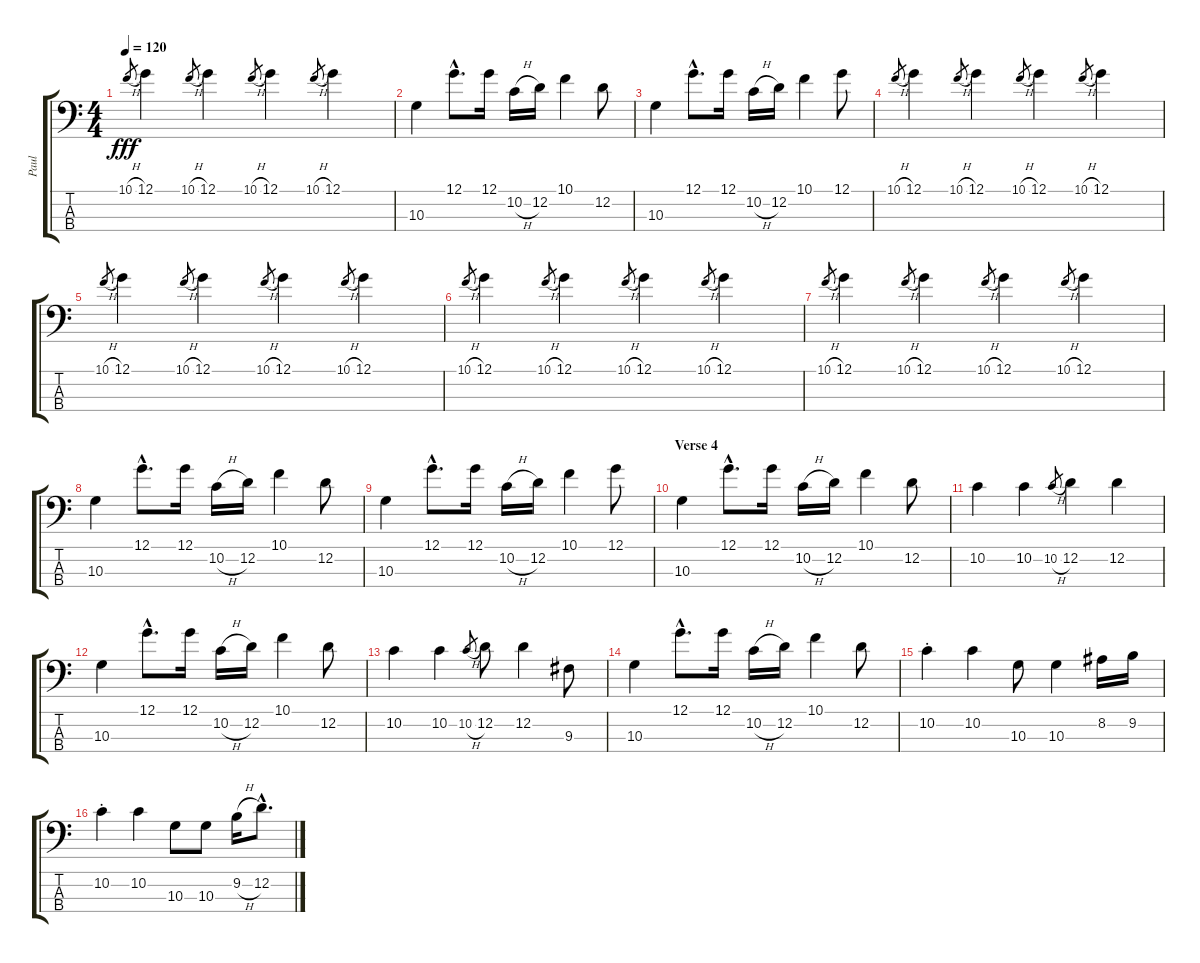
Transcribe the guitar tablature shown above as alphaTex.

\track ("Paul" "Paul") {instrument acousticbass}
\staff {score tabs}
\tuning (G2 D2 A1 E1) {hide}
\ts (4 4)
\tempo 120
\clef f4
\ks c
10.1{h}.8{gr dy fff} 12.1.4 10.1{h}.8{gr} 12.1.4 10.1{h}.8{gr} 12.1.4 10.1{h}.8{gr} 12.1.4 |
10.3.4 12.1{hac}.8{d} 12.1.16 10.2{h}.16 12.2.16 10.1.4 12.2.8 |
10.3.4 12.1{hac}.8{d} 12.1.16 10.2{h}.16 12.2.16 10.1.4 12.1.8 |
10.1{h}.8{gr} 12.1.4 10.1{h}.8{gr} 12.1.4 10.1{h}.8{gr} 12.1.4 10.1{h}.8{gr} 12.1.4 |
10.1{h}.8{gr} 12.1.4 10.1{h}.8{gr} 12.1.4 10.1{h}.8{gr} 12.1.4 10.1{h}.8{gr} 12.1.4 |
10.1{h}.8{gr} 12.1.4 10.1{h}.8{gr} 12.1.4 10.1{h}.8{gr} 12.1.4 10.1{h}.8{gr} 12.1.4 |
10.1{h}.8{gr} 12.1.4 10.1{h}.8{gr} 12.1.4 10.1{h}.8{gr} 12.1.4 10.1{h}.8{gr} 12.1.4 |
10.3.4 12.1{hac}.8{d} 12.1.16 10.2{h}.16 12.2.16 10.1.4 12.2.8 |
10.3.4 12.1{hac}.8{d} 12.1.16 10.2{h}.16 12.2.16 10.1.4 12.1.8 |
\section ("" "Verse 4")
10.3.4 12.1{hac}.8{d} 12.1.16 10.2{h}.16 12.2.16 10.1.4 12.2.8 |
10.2.4 10.2.4 10.2{h}.8{gr} 12.2.4 12.2.4 |
10.3.4 12.1{hac}.8{d} 12.1.16 10.2{h}.16 12.2.16 10.1.4 12.2.8 |
10.2.4 10.2.4 10.2{h}.8{gr} 12.2.8 12.2.4 9.3.8 |
10.3.4 12.1{hac}.8{d} 12.1.16 10.2{h}.16 12.2.16 10.1.4 12.2.8 |
10.2{st}.4 10.2.4 10.3.8 10.3.4 8.2.16 9.2.16 |
10.2{st}.4 10.2.4 10.3.8 10.3.8 9.2{h}.16 12.2{hac}.8{d}
